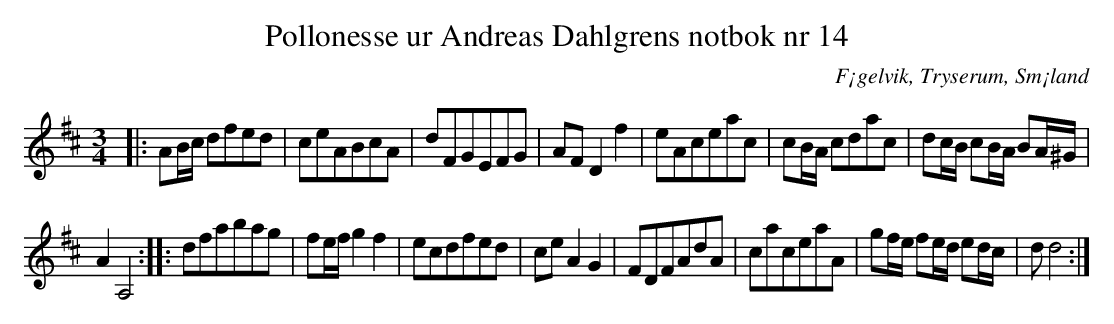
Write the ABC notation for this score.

X:1
T:Pollonesse ur Andreas Dahlgrens notbok nr 14
O:F¡gelvik, Tryserum, Sm¡land
M:3/4
L:1/8
K:D
|: AB/c/ dfed | ceABcA | dFGEFG | AF D2 f2 | eAceac | cB/A/  cdac | dc/B/ cB/A/ BA/^G/ |
A2 A,4 :: dfabag | fe/f/ g2 f2 | ecdfed | ce A2G2 | FDFAdA | caceaA | gf/e/ fe/d/ ed/c/ | 2d d4 :|
